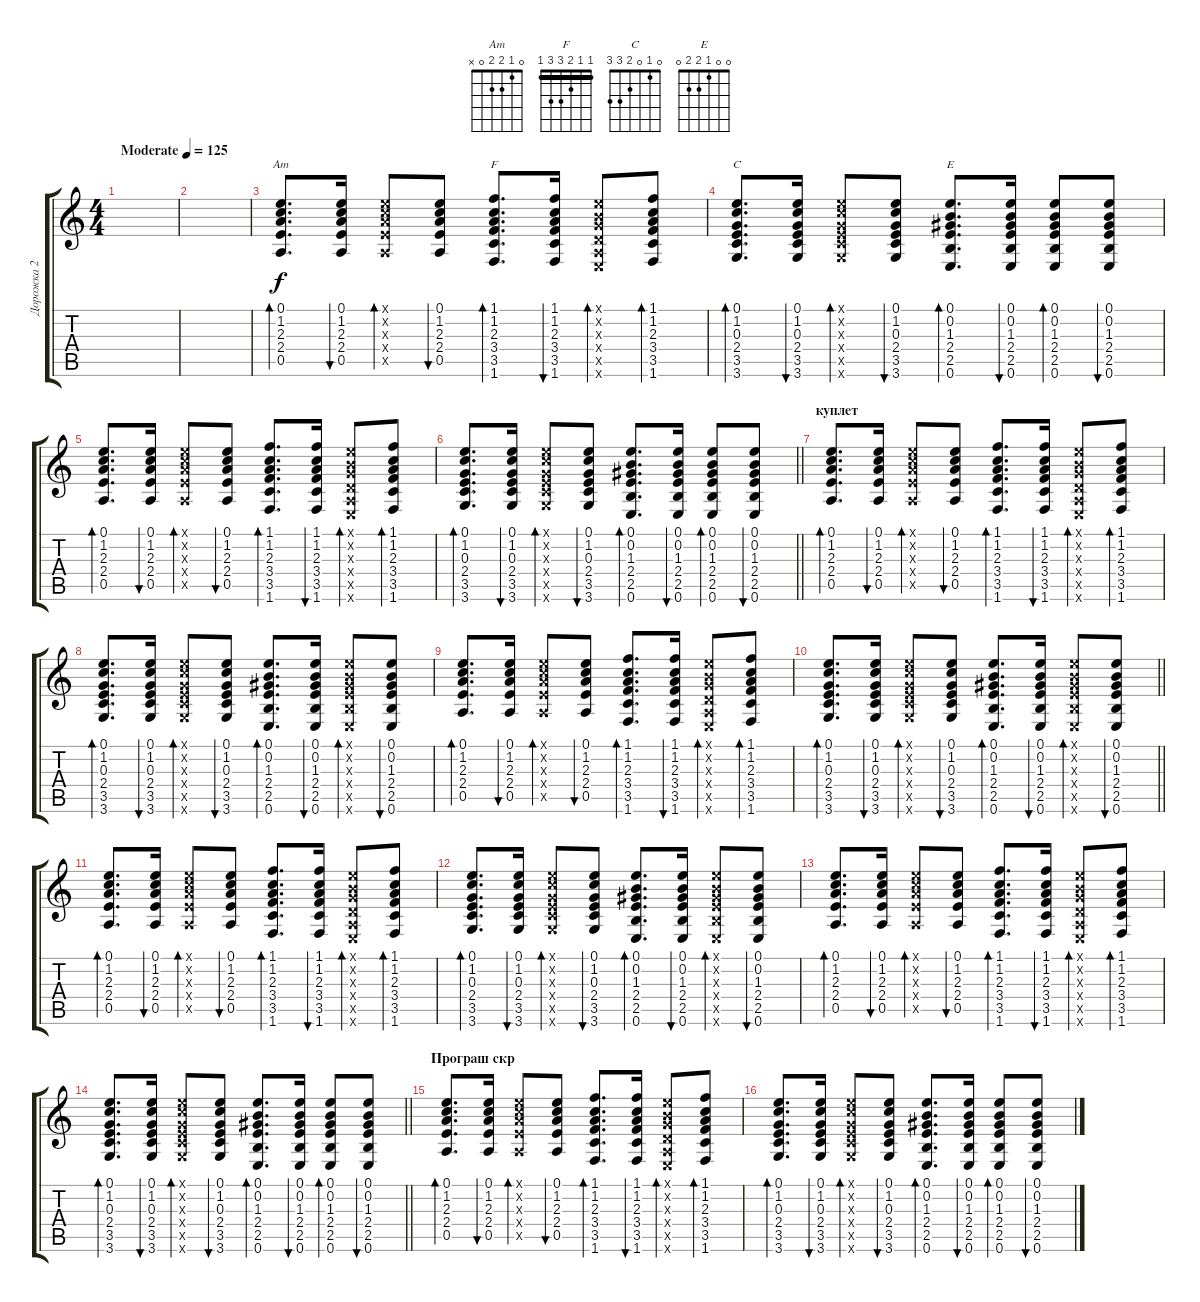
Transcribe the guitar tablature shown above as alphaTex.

\track ("Дорожка 2" "Дорожка 2") {instrument acousticguitarsteel}
\staff {score tabs}
\tuning (E4 B3 G3 D3 A2 E2) {hide}
\chord ("Am" 0 1 2 2 0 x)
\chord ("F" 1 1 2 3 3 1) {barre 1}
\chord ("C" 0 1 0 2 3 3)
\chord ("E" 0 0 1 2 2 0)
\ts (4 4)
\tempo (125 "Moderate")
\clef g2
\ks c
|
|
(0.1 1.2 2.3 2.4 0.5).8{d bd 30 ch "Am"} (0.1 1.2 2.3 2.4 0.5).16{bu 60} (0.1{x} 1.2{x} 2.3{x} 2.4{x} 0.5{x}).8{bd 30} (0.1 1.2 2.3 2.4 0.5).8{bu 30} (1.1 1.2 2.3 3.4 3.5 1.6).8{d bd 60 ch "F"} (1.1 1.2 2.3 3.4 3.5 1.6).16{bu 60} (0.1{x} 0.2{x} 0.3{x} 0.4{x} 0.5{x} 0.6{x}).8{bd 30} (1.1 1.2 2.3 3.4 3.5 1.6).8{bd 30} |
(0.1 1.2 0.3 2.4 3.5 3.6).8{d bd 30 ch "C"} (0.1 1.2 0.3 2.4 3.5 3.6).16{bu 30} (0.1{x} 1.2{x} 0.3{x} 2.4{x} 3.5{x} 3.6{x}).8{bd 30} (0.1 1.2 0.3 2.4 3.5 3.6).8{bu 30} (0.1 0.2 1.3 2.4 2.5 0.6).8{d bd 30 ch "E"} (0.1 0.2 1.3 2.4 2.5 0.6).16{bu 30} (0.1 0.2 1.3 2.4 2.5 0.6).8{bd 30} (0.1 0.2 1.3 2.4 2.5 0.6).8{bu 30} |
(0.1 1.2 2.3 2.4 0.5).8{d bd 30} (0.1 1.2 2.3 2.4 0.5).16{bu 60} (0.1{x} 1.2{x} 2.3{x} 2.4{x} 0.5{x}).8{bd 30} (0.1 1.2 2.3 2.4 0.5).8{bu 30} (1.1 1.2 2.3 3.4 3.5 1.6).8{d bd 60} (1.1 1.2 2.3 3.4 3.5 1.6).16{bu 60} (0.1{x} 0.2{x} 0.3{x} 0.4{x} 0.5{x} 0.6{x}).8{bd 30} (1.1 1.2 2.3 3.4 3.5 1.6).8{bd 30} |
\barLineRight lightlight
(0.1 1.2 0.3 2.4 3.5 3.6).8{d bd 30} (0.1 1.2 0.3 2.4 3.5 3.6).16{bu 30} (0.1{x} 1.2{x} 0.3{x} 2.4{x} 3.5{x} 3.6{x}).8{bd 30} (0.1 1.2 0.3 2.4 3.5 3.6).8{bu 30} (0.1 0.2 1.3 2.4 2.5 0.6).8{d bd 30} (0.1 0.2 1.3 2.4 2.5 0.6).16{bu 30} (0.1 0.2 1.3 2.4 2.5 0.6).8{bd 30} (0.1 0.2 1.3 2.4 2.5 0.6).8{bu 30} |
\section ("" "куплет")
(0.1 1.2 2.3 2.4 0.5).8{d bd 30} (0.1 1.2 2.3 2.4 0.5).16{bu 60} (0.1{x} 1.2{x} 2.3{x} 2.4{x} 0.5{x}).8{bd 30} (0.1 1.2 2.3 2.4 0.5).8{bu 30} (1.1 1.2 2.3 3.4 3.5 1.6).8{d bd 60} (1.1 1.2 2.3 3.4 3.5 1.6).16{bu 60} (0.1{x} 0.2{x} 0.3{x} 0.4{x} 0.5{x} 0.6{x}).8{bd 30} (1.1 1.2 2.3 3.4 3.5 1.6).8{bd 30} |
(0.1 1.2 0.3 2.4 3.5 3.6).8{d bd 30} (0.1 1.2 0.3 2.4 3.5 3.6).16{bu 30} (0.1{x} 1.2{x} 0.3{x} 2.4{x} 3.5{x} 3.6{x}).8{bd 30} (0.1 1.2 0.3 2.4 3.5 3.6).8{bu 30} (0.1 0.2 1.3 2.4 2.5 0.6).8{d bd 30} (0.1 0.2 1.3 2.4 2.5 0.6).16{bu 30} (0.1{x} 0.2{x} 1.3{x} 2.4{x} 2.5{x} 0.6{x}).8{bd 30} (0.1 0.2 1.3 2.4 2.5 0.6).8{bu 30} |
(0.1 1.2 2.3 2.4 0.5).8{d bd 30} (0.1 1.2 2.3 2.4 0.5).16{bu 60} (0.1{x} 1.2{x} 2.3{x} 2.4{x} 0.5{x}).8{bd 30} (0.1 1.2 2.3 2.4 0.5).8{bu 30} (1.1 1.2 2.3 3.4 3.5 1.6).8{d bd 60} (1.1 1.2 2.3 3.4 3.5 1.6).16{bu 60} (0.1{x} 0.2{x} 0.3{x} 0.4{x} 0.5{x} 0.6{x}).8{bd 30} (1.1 1.2 2.3 3.4 3.5 1.6).8{bd 30} |
\barLineRight lightlight
(0.1 1.2 0.3 2.4 3.5 3.6).8{d bd 30} (0.1 1.2 0.3 2.4 3.5 3.6).16{bu 30} (0.1{x} 1.2{x} 0.3{x} 2.4{x} 3.5{x} 3.6{x}).8{bd 30} (0.1 1.2 0.3 2.4 3.5 3.6).8{bu 30} (0.1 0.2 1.3 2.4 2.5 0.6).8{d bd 30} (0.1 0.2 1.3 2.4 2.5 0.6).16{bu 30} (0.1{x} 0.2{x} 1.3{x} 2.4{x} 2.5{x} 0.6{x}).8{bd 30} (0.1 0.2 1.3 2.4 2.5 0.6).8{bu 30} |
(0.1 1.2 2.3 2.4 0.5).8{d bd 30} (0.1 1.2 2.3 2.4 0.5).16{bu 60} (0.1{x} 1.2{x} 2.3{x} 2.4{x} 0.5{x}).8{bd 30} (0.1 1.2 2.3 2.4 0.5).8{bu 30} (1.1 1.2 2.3 3.4 3.5 1.6).8{d bd 60} (1.1 1.2 2.3 3.4 3.5 1.6).16{bu 60} (0.1{x} 0.2{x} 0.3{x} 0.4{x} 0.5{x} 0.6{x}).8{bd 30} (1.1 1.2 2.3 3.4 3.5 1.6).8{bd 30} |
(0.1 1.2 0.3 2.4 3.5 3.6).8{d bd 30} (0.1 1.2 0.3 2.4 3.5 3.6).16{bu 30} (0.1{x} 1.2{x} 0.3{x} 2.4{x} 3.5{x} 3.6{x}).8{bd 30} (0.1 1.2 0.3 2.4 3.5 3.6).8{bu 30} (0.1 0.2 1.3 2.4 2.5 0.6).8{d bd 30} (0.1 0.2 1.3 2.4 2.5 0.6).16{bu 30} (0.1{x} 0.2{x} 1.3{x} 2.4{x} 2.5{x} 0.6{x}).8{bd 30} (0.1 0.2 1.3 2.4 2.5 0.6).8{bu 30} |
(0.1 1.2 2.3 2.4 0.5).8{d bd 30} (0.1 1.2 2.3 2.4 0.5).16{bu 60} (0.1{x} 1.2{x} 2.3{x} 2.4{x} 0.5{x}).8{bd 30} (0.1 1.2 2.3 2.4 0.5).8{bu 30} (1.1 1.2 2.3 3.4 3.5 1.6).8{d bd 60} (1.1 1.2 2.3 3.4 3.5 1.6).16{bu 60} (0.1{x} 0.2{x} 0.3{x} 0.4{x} 0.5{x} 0.6{x}).8{bd 30} (1.1 1.2 2.3 3.4 3.5 1.6).8{bd 30} |
\barLineRight lightlight
(0.1 1.2 0.3 2.4 3.5 3.6).8{d bd 30} (0.1 1.2 0.3 2.4 3.5 3.6).16{bu 30} (0.1{x} 1.2{x} 0.3{x} 2.4{x} 3.5{x} 3.6{x}).8{bd 30} (0.1 1.2 0.3 2.4 3.5 3.6).8{bu 30} (0.1 0.2 1.3 2.4 2.5 0.6).8{d bd 30} (0.1 0.2 1.3 2.4 2.5 0.6).16{bu 30} (0.1 0.2 1.3 2.4 2.5 0.6).8{bd 30} (0.1 0.2 1.3 2.4 2.5 0.6).8{bu 30} |
\section ("" "Програш скр")
(0.1 1.2 2.3 2.4 0.5).8{d bd 30} (0.1 1.2 2.3 2.4 0.5).16{bu 60} (0.1{x} 1.2{x} 2.3{x} 2.4{x} 0.5{x}).8{bd 30} (0.1 1.2 2.3 2.4 0.5).8{bu 30} (1.1 1.2 2.3 3.4 3.5 1.6).8{d bd 60} (1.1 1.2 2.3 3.4 3.5 1.6).16{bu 60} (0.1{x} 0.2{x} 0.3{x} 0.4{x} 0.5{x} 0.6{x}).8{bd 30} (1.1 1.2 2.3 3.4 3.5 1.6).8{bd 30} |
(0.1 1.2 0.3 2.4 3.5 3.6).8{d bd 30} (0.1 1.2 0.3 2.4 3.5 3.6).16{bu 30} (0.1{x} 1.2{x} 0.3{x} 2.4{x} 3.5{x} 3.6{x}).8{bd 30} (0.1 1.2 0.3 2.4 3.5 3.6).8{bu 30} (0.1 0.2 1.3 2.4 2.5 0.6).8{d bd 30} (0.1 0.2 1.3 2.4 2.5 0.6).16{bu 30} (0.1 0.2 1.3 2.4 2.5 0.6).8{bd 30} (0.1 0.2 1.3 2.4 2.5 0.6).8{bu 30}
